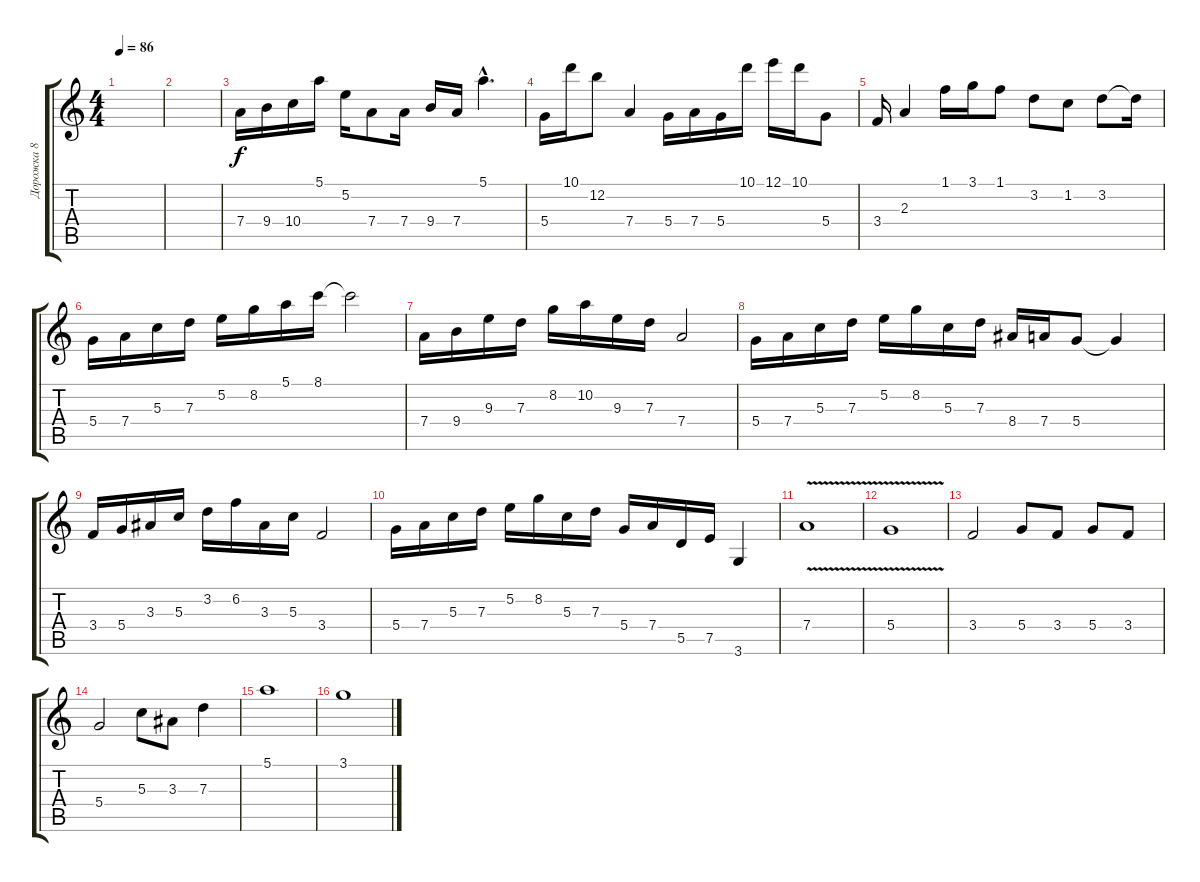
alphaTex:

\track ("Дорожка 8" "Дорожка 8") {instrument distortionguitar}
\staff {score tabs}
\tuning (E4 B3 G3 D3 A2 E2) {hide}
\ts (4 4)
\tempo 86
\clef g2
\ks c
|
|
7.4.16 9.4.16 10.4.16 5.1.16 5.2.16 7.4.8 7.4.16 9.4.16 7.4.16 5.1{hac}.4{d} |
5.4.16 10.1.16 12.2.8 7.4.4 5.4.16 7.4.16 5.4.16 10.1.16 12.1.16 10.1.16 5.4.8 |
3.4.16 2.3.4 1.1.16 3.1.16 1.1.8 3.2.8 1.2.8 3.2.8 3.2{t}.16 |
5.4.16 7.4.16 5.3.16 7.3.16 5.2.16 8.2.16 5.1.16 8.1.16 8.1{t}.2 |
7.4.16 9.4.16 9.3.16 7.3.16 8.2.16 10.2.16 9.3.16 7.3.16 7.4.2 |
5.4.16 7.4.16 5.3.16 7.3.16 5.2.16 8.2.16 5.3.16 7.3.16 8.4.16 7.4.16 5.4.8 5.4{t}.4 |
3.4.16 5.4.16 3.3.16 5.3.16 3.2.16 6.2.16 3.3.16 5.3.16 3.4.2 |
5.4.16 7.4.16 5.3.16 7.3.16 5.2.16 8.2.16 5.3.16 7.3.16 5.4.16 7.4.16 5.5.16 7.5.16 3.6.4 |
7.4{v}.1 |
5.4{v}.1 |
3.4.2 5.4.8 3.4.8 5.4.8 3.4.8 |
5.4.2 5.3.8 3.3.8 7.3.4 |
5.1.1 |
3.1.1
